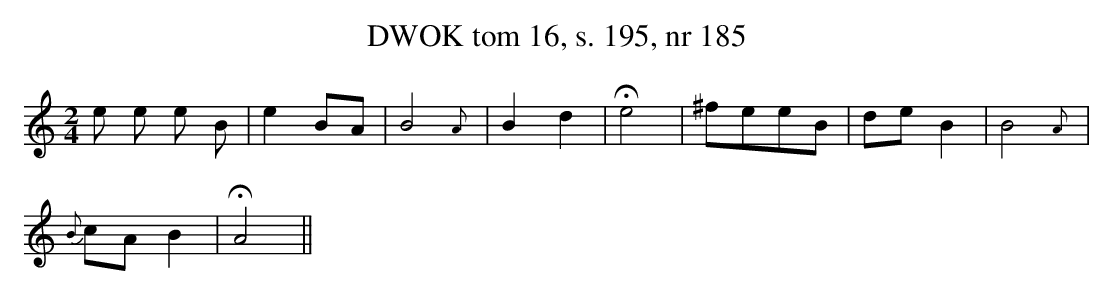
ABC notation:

X:1
T: DWOK tom 16, s. 195, nr 185
L: 1/16
M: 2/4
K: C
e2 e2 e2 B2|e4 B2A2|B8{A}|B4d4|He8|^f2e2e2B2|d2e2 B4|B8{A}|
{B}c2A2 B4|HA8||
